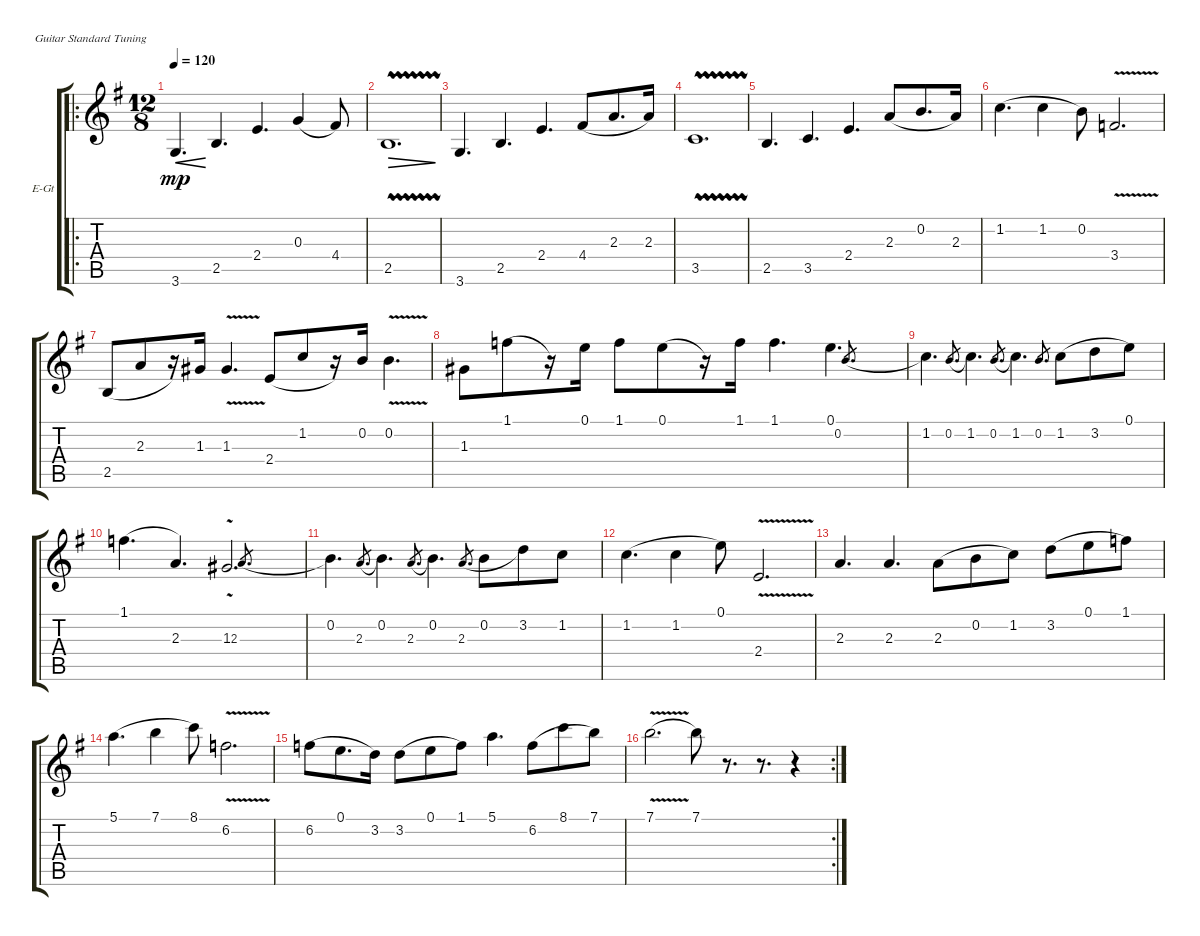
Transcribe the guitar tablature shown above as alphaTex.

\defaultSystemsLayout 4
\bracketExtendMode groupsimilarinstruments
\firstSystemTrackNameOrientation horizontal
\otherSystemsTrackNameOrientation horizontal
\track ("Electric Guitar" "E-Gt") {instrument distortionguitar}
\staff {score tabs}
\tuning (E4 B3 G3 D3 A2 E2)
\ro
\ts (12 8)
\tempo 120
\clef g2
\ks g
3.6.4{d cre dy mp instrument distortionguitar} 2.5.4{d} 2.4.4{d} 0.3.4{legatoorigin} 4.4.8 |
2.5{vw}.1{d dec} |
3.6.4{d} 2.5.4{d} 2.4.4{d} 4.4.8{legatoorigin} 2.3.8{d legatoorigin} 2.3.16 |
3.5{vw}.1{d} |
2.5.4{d} 3.5.4{d} 2.4.4{d} 2.3.8{legatoorigin} 0.2.8{d legatoorigin} 2.3.16 |
1.2.4{d legatoorigin} 1.2.4{legatoorigin} 0.2.8 3.4{v}.2{d} |
2.5.8{legatoorigin} 2.3.8{legatoorigin} r.16 1.3.16 1.3{v}.4{d} 2.4.8{legatoorigin} 1.2.8{legatoorigin} r.16 0.2.16 0.2{v}.4{d} |
1.3.8 1.1.8{legatoorigin} r.16 0.1.16 1.1.8 0.1.8{legatoorigin} r.16 1.1.16 1.1.4{d} 0.1.4{d} 0.2.8{d gr legatoorigin} |
1.2.4{d} 0.2.8{d gr legatoorigin} 1.2.4{d} 0.2.8{d gr legatoorigin} 1.2.4{d} 0.2.8{d gr} 1.2.8{legatoorigin} 3.2.8{legatoorigin} 0.1.8 |
1.1.4{d legatoorigin} 2.3.4{d} 1.3{v}.2{d} 2.3.8{d gr legatoorigin} |
0.2.4{d} 2.3.8{d gr legatoorigin} 0.2.4{d} 2.3.8{d gr legatoorigin} 0.2.4{d} 2.3.8{d gr legatoorigin} 0.2.8{legatoorigin} 3.2.8 1.2.8 |
1.2.4{d legatoorigin} 1.2.4{legatoorigin} 0.1.8 2.4{v}.2{d} |
2.3.4{d} 2.3.4{d} 2.3.8{legatoorigin} 0.2.8{legatoorigin} 1.2.8 3.2.8{legatoorigin} 0.1.8{legatoorigin} 1.1.8 |
5.1.4{d legatoorigin} 7.1.4{legatoorigin} 8.1.8 6.2{v}.2{d} |
6.2.8{legatoorigin} 0.1.8{d legatoorigin} 3.2.16 3.2.8{legatoorigin} 0.1.8{legatoorigin} 1.1.8 5.1.4{d} 6.2.8{legatoorigin} 8.1.8{legatoorigin} 7.1.8 |
\rc 2
7.1{v}.2{d legatoorigin} 7.1.8 r.8{d} r.8{d} r.4
